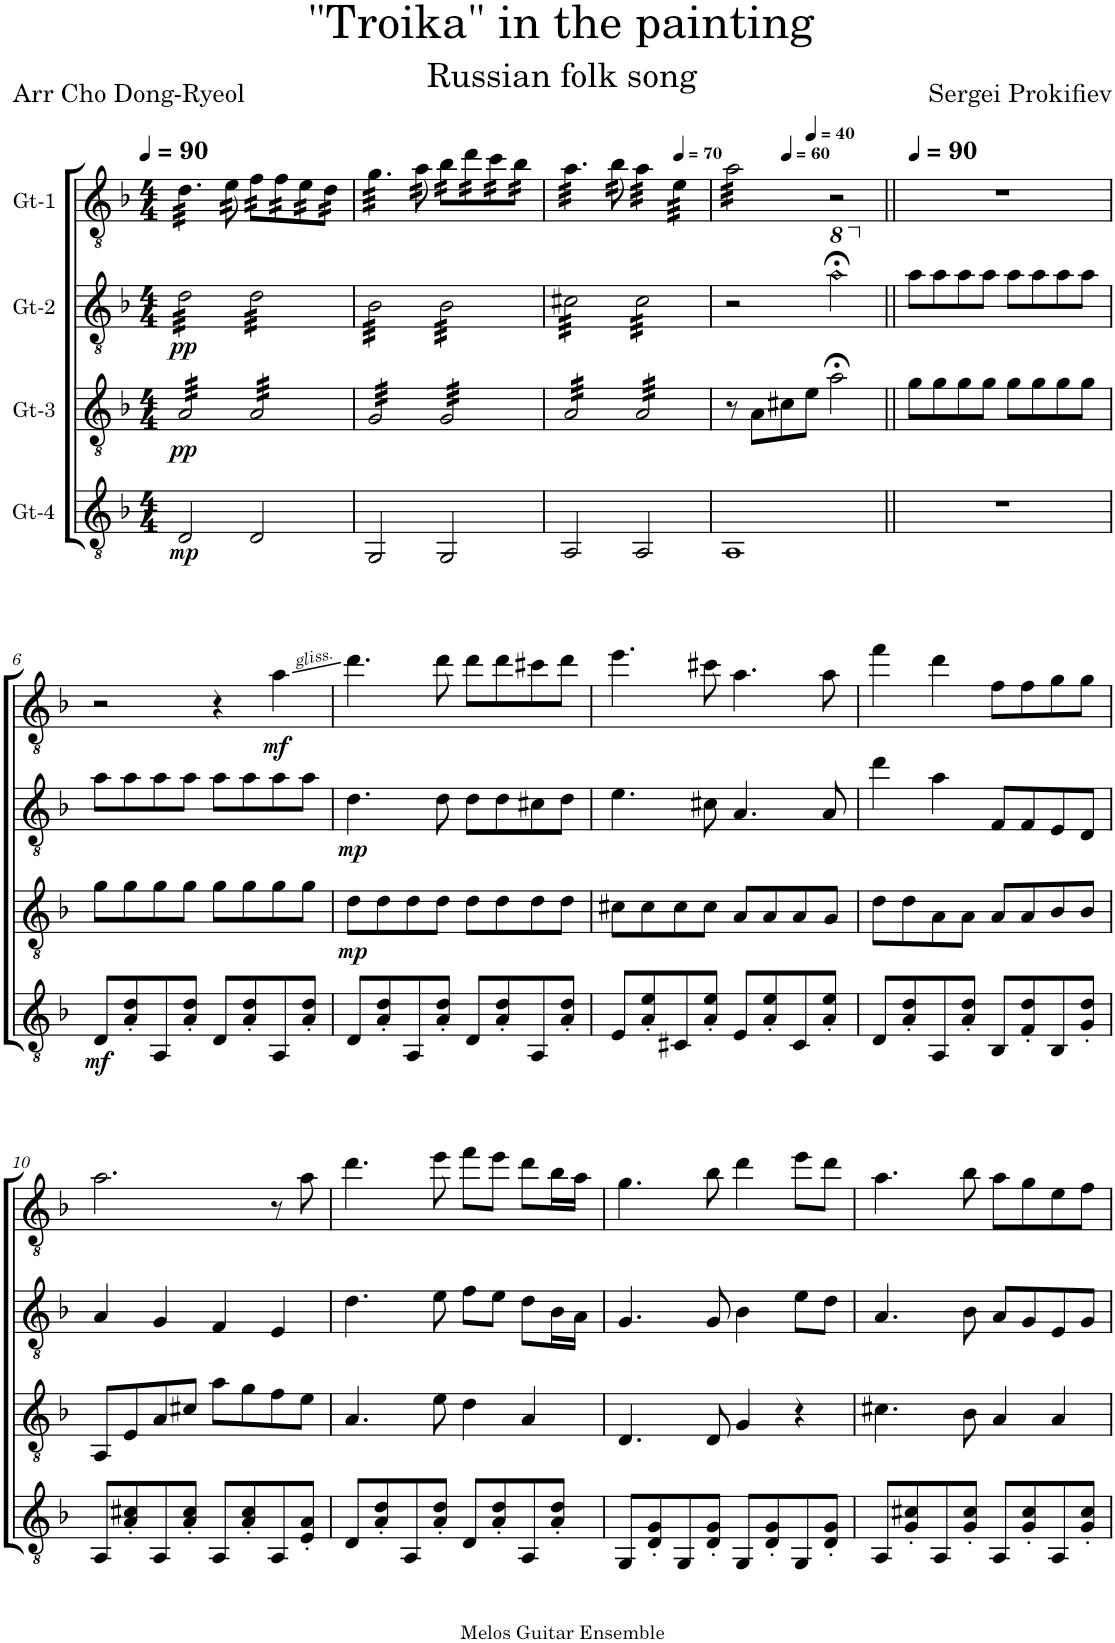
**kern	**dynam	**kern	**dynam	**kern	**dynam	**kern	**dynam
*part4	*part4	*part3	*part3	*part2	*part2	*part1	*part1
*staff4	*staff4	*staff3	*staff3	*staff2	*staff2	*staff1	*staff1
*I"Gt-4	*	*I"Gt-3	*	*I"Gt-2	*	*I"Gt-1	*
*clefGv2	*	*clefGv2	*	*clefGv2	*	*clefGv2	*
*k[b-]	*	*k[b-]	*	*k[b-]	*	*k[b-]	*
*M4/4	*	*M4/4	*	*M4/4	*	*M4/4	*
*MM90	*	*MM90	*	*MM90	*	*MM90	*
=1	=1	=1	=1	=1	=1	=1	=1
!	!LO:DY:b	!	!LO:DY:b	!	!LO:DY:b	!	!
*	*	*tremolo	*	*	*	*	*
*	*	*	*	*tremolo	*	*	*
*	*	*	*	*	*	*tremolo	*
2D/	mp	32A/LLL	pp	32d\LLL	pp	32d\LLL	.
.	.	32A/	.	32d\	.	32d\	.
.	.	32A/	.	32d\	.	32d\	.
.	.	32A/	.	32d\	.	32d\	.
.	.	32A/	.	32d\	.	32d\	.
.	.	32A/	.	32d\	.	32d\	.
.	.	32A/	.	32d\	.	32d\	.
.	.	32A/	.	32d\	.	32d\	.
.	.	32A/	.	32d\	.	32d\	.
.	.	32A/	.	32d\	.	32d\	.
.	.	32A/	.	32d\	.	32d\	.
.	.	32A/	.	32d\	.	32d\JJJ	.
.	.	32A/	.	32d\	.	32e\	.
.	.	32A/	.	32d\	.	32e\	.
.	.	32A/	.	32d\	.	32e\	.
.	.	32A/JJJ	.	32d\JJJ	.	32e\	.
2D/	.	32A/LLL	.	32d\LLL	.	32f\LLL	.
.	.	32A/	.	32d\	.	32f\	.
.	.	32A/	.	32d\	.	32f\	.
.	.	32A/	.	32d\	.	32f\	.
.	.	32A/	.	32d\	.	32f\	.
.	.	32A/	.	32d\	.	32f\	.
.	.	32A/	.	32d\	.	32f\	.
.	.	32A/	.	32d\	.	32f\	.
.	.	32A/	.	32d\	.	32e\	.
.	.	32A/	.	32d\	.	32e\	.
.	.	32A/	.	32d\	.	32e\	.
.	.	32A/	.	32d\	.	32e\	.
.	.	32A/	.	32d\	.	32d\	.
.	.	32A/	.	32d\	.	32d\	.
.	.	32A/	.	32d\	.	32d\	.
.	.	32A/JJJ	.	32d\JJJ	.	32d\JJJ	.
=2	=2	=2	=2	=2	=2	=2	=2
2GG/	.	32G/LLL	.	32B-\LLL	.	32g\LLL	.
.	.	32G/	.	32B-\	.	32g\	.
.	.	32G/	.	32B-\	.	32g\	.
.	.	32G/	.	32B-\	.	32g\	.
.	.	32G/	.	32B-\	.	32g\	.
.	.	32G/	.	32B-\	.	32g\	.
.	.	32G/	.	32B-\	.	32g\	.
.	.	32G/	.	32B-\	.	32g\	.
.	.	32G/	.	32B-\	.	32g\	.
.	.	32G/	.	32B-\	.	32g\	.
.	.	32G/	.	32B-\	.	32g\	.
.	.	32G/	.	32B-\	.	32g\JJJ	.
.	.	32G/	.	32B-\	.	32a\	.
.	.	32G/	.	32B-\	.	32a\	.
.	.	32G/	.	32B-\	.	32a\	.
.	.	32G/JJJ	.	32B-\JJJ	.	32a\	.
2GG/	.	32G/LLL	.	32B-\LLL	.	32b-\LLL	.
.	.	32G/	.	32B-\	.	32b-\	.
.	.	32G/	.	32B-\	.	32b-\	.
.	.	32G/	.	32B-\	.	32b-\	.
.	.	32G/	.	32B-\	.	32dd\	.
.	.	32G/	.	32B-\	.	32dd\	.
.	.	32G/	.	32B-\	.	32dd\	.
.	.	32G/	.	32B-\	.	32dd\	.
.	.	32G/	.	32B-\	.	32cc\	.
.	.	32G/	.	32B-\	.	32cc\	.
.	.	32G/	.	32B-\	.	32cc\	.
.	.	32G/	.	32B-\	.	32cc\	.
.	.	32G/	.	32B-\	.	32b-\	.
.	.	32G/	.	32B-\	.	32b-\	.
.	.	32G/	.	32B-\	.	32b-\	.
.	.	32G/JJJ	.	32B-\JJJ	.	32b-\JJJ	.
=3	=3	=3	=3	=3	=3	=3	=3
2AA/	.	32A/LLL	.	32c#X\LLL	.	32a\LLL	.
.	.	32A/	.	32c#X\	.	32a\	.
.	.	32A/	.	32c#X\	.	32a\	.
.	.	32A/	.	32c#X\	.	32a\	.
.	.	32A/	.	32c#X\	.	32a\	.
.	.	32A/	.	32c#X\	.	32a\	.
.	.	32A/	.	32c#X\	.	32a\	.
.	.	32A/	.	32c#X\	.	32a\	.
.	.	32A/	.	32c#X\	.	32a\	.
.	.	32A/	.	32c#X\	.	32a\	.
.	.	32A/	.	32c#X\	.	32a\	.
.	.	32A/	.	32c#X\	.	32a\JJJ	.
.	.	32A/	.	32c#X\	.	32b-\	.
.	.	32A/	.	32c#X\	.	32b-\	.
.	.	32A/	.	32c#X\	.	32b-\	.
.	.	32A/JJJ	.	32c#X\JJJ	.	32b-\	.
2AA/	.	32A/LLL	.	32c#\LLL	.	32a\LLL	.
.	.	32A/	.	32c#\	.	32a\	.
.	.	32A/	.	32c#\	.	32a\	.
.	.	32A/	.	32c#\	.	32a\	.
.	.	32A/	.	32c#\	.	32a\	.
.	.	32A/	.	32c#\	.	32a\	.
.	.	32A/	.	32c#\	.	32a\	.
.	.	32A/	.	32c#\	.	32a\JJJ	.
*	*	*	*	*	*	*MM70	*
.	.	32A/	.	32c#\	.	32e\LLL	.
.	.	32A/	.	32c#\	.	32e\	.
.	.	32A/	.	32c#\	.	32e\	.
.	.	32A/	.	32c#\	.	32e\	.
.	.	32A/	.	32c#\	.	32e\	.
.	.	32A/	.	32c#\	.	32e\	.
.	.	32A/	.	32c#\	.	32e\	.
.	.	32A/JJJ	.	32c#\JJJ	.	32e\JJJ	.
*	*	*	*	*Xtremolo	*	*	*
*	*	*Xtremolo	*	*	*	*	*
=4	=4	=4	=4	=4	=4	=4	=4
*	*	*	*	*	*	*^	*
*	*	*	*	*	*	*	*^	*
1AA	.	8r	.	2r	.	32a\LLL	4ryy	4.ryy	.
.	.	.	.	.	.	32a\	.	.	.
.	.	.	.	.	.	32a\	.	.	.
.	.	.	.	.	.	32a\	.	.	.
.	.	8A\L	.	.	.	32a\	.	.	.
.	.	.	.	.	.	32a\	.	.	.
.	.	.	.	.	.	32a\	.	.	.
.	.	.	.	.	.	32a\	.	.	.
*	*	*	*	*	*	*MM60	*	*	*
.	.	8c#X\	.	.	.	32a\	2.ryy	.	.
.	.	.	.	.	.	32a\	.	.	.
.	.	.	.	.	.	32a\	.	.	.
.	.	.	.	.	.	32a\	.	.	.
*	*	*	*	*	*	*MM40	*	*	*
.	.	8e\J	.	.	.	32a\	.	2ryy	.
.	.	.	.	.	.	32a\	.	.	.
.	.	.	.	.	.	32a\	.	.	.
.	.	.	.	.	.	32a\JJJ	.	.	.
*	*	*	*	*	*	*Xtremolo	*	*	*
*	*	*	*	*8va	*	*	*	*	*
!	!	!	!	!LO:N:head=diamond	!	!	!	!	!
.	.	2a;<\	.	2aa;<\	.	2r	.	.	.
.	.	.	.	.	.	.	.	8ryy	.
*	*	*	*	*	*	*v	*v	*v	*
=5||	=5||	=5||	=5||	=5||	=5||	=5||	=5||
*	*	*	*	*X8va	*	*	*
*	*	*	*	*	*	*MM90	*
1r	.	8g\L	.	8a\L	.	1r	.
.	.	8g\	.	8a\	.	.	.
.	.	8g\	.	8a\	.	.	.
.	.	8g\J	.	8a\J	.	.	.
.	.	8g\L	.	8a\L	.	.	.
.	.	8g\	.	8a\	.	.	.
.	.	8g\	.	8a\	.	.	.
.	.	8g\J	.	8a\J	.	.	.
!!LO:LB:g=z
=6	=6	=6	=6	=6	=6	=6	=6
!	!LO:DY:b	!	!	!	!	!	!
8D/L	mf	8g\L	.	8a\L	.	2r	.
8A/' 8d/'	.	8g\	.	8a\	.	.	.
8AA/	.	8g\	.	8a\	.	.	.
8A/' 8d/'J	.	8g\J	.	8a\J	.	.	.
8D/L	.	8g\L	.	8a\L	.	4r	.
8A/' 8d/'	.	8g\	.	8a\	.	.	.
!	!	!	!	!	!	!	!LO:DY:b
8AA/	.	8g\	.	8a\	.	4a\	mf
8A/' 8d/'J	.	8g\J	.	8a\J	.	.	.
=7	=7	=7	=7	=7	=7	=7	=7
!	!	!	!LO:DY:b	!	!LO:DY:b	!	!
8D/L	.	8d\L	mp	4.d\	mp	4.dd\	.
8A/' 8d/'	.	8d\	.	.	.	.	.
8AA/	.	8d\	.	.	.	.	.
8A/' 8d/'J	.	8d\J	.	8d\	.	8dd\	.
8D/L	.	8d\L	.	8d\L	.	8dd\L	.
8A/' 8d/'	.	8d\	.	8d\	.	8dd\	.
8AA/	.	8d\	.	8c#X\	.	8cc#X\	.
8A/' 8d/'J	.	8d\J	.	8d\J	.	8dd\J	.
=8	=8	=8	=8	=8	=8	=8	=8
8E/L	.	8c#X\L	.	4.e\	.	4.ee\	.
8A/' 8e/'	.	8c#\	.	.	.	.	.
8C#X/	.	8c#\	.	.	.	.	.
8A/' 8e/'J	.	8c#\J	.	8c#X\	.	8cc#X\	.
8E/L	.	8A/L	.	4.A/	.	4.a\	.
8A/' 8e/'	.	8A/	.	.	.	.	.
8C#/	.	8A/	.	.	.	.	.
8A/' 8e/'J	.	8G/J	.	8A/	.	8a\	.
=9	=9	=9	=9	=9	=9	=9	=9
8D/L	.	8d\L	.	4dd\	.	4ff\	.
8A/' 8d/'	.	8d\	.	.	.	.	.
8AA/	.	8A\	.	4a\	.	4dd\	.
8A/' 8d/'J	.	8A\J	.	.	.	.	.
8BB-/L	.	8A/L	.	8F/L	.	8f\L	.
8F/' 8d/'	.	8A/	.	8F/	.	8f\	.
8BB-/	.	8B-/	.	8E/	.	8g\	.
8G/' 8d/'J	.	8B-/J	.	8D/J	.	8g\J	.
!!LO:LB:g=z
=10	=10	=10	=10	=10	=10	=10	=10
8AA/L	.	8AA/L	.	4A/	.	2.a\	.
8A/' 8c#X/'	.	8E/	.	.	.	.	.
8AA/	.	8A/	.	4G/	.	.	.
8A/' 8c#/'J	.	8c#X/J	.	.	.	.	.
8AA/L	.	8a\L	.	4F/	.	.	.
8A/' 8c#/'	.	8g\	.	.	.	.	.
8AA/	.	8f\	.	4E/	.	8r	.
8E/' 8A/'J	.	8e\J	.	.	.	8a\	.
=11	=11	=11	=11	=11	=11	=11	=11
8D/L	.	4.A/	.	4.d\	.	4.dd\	.
8A/' 8d/'	.	.	.	.	.	.	.
8AA/	.	.	.	.	.	.	.
8A/' 8d/'J	.	8e\	.	8e\	.	8ee\	.
8D/L	.	4d\	.	8f\L	.	8ff\L	.
8A/' 8d/'	.	.	.	8e\J	.	8ee\J	.
8AA/	.	4A/	.	8d\L	.	8dd\L	.
8A/' 8d/'J	.	.	.	16B-\L	.	16b-\L	.
.	.	.	.	16A\JJ	.	16a\JJ	.
=12	=12	=12	=12	=12	=12	=12	=12
8GG/L	.	4.D/	.	4.G/	.	4.g\	.
8D/' 8G/'	.	.	.	.	.	.	.
8GG/	.	.	.	.	.	.	.
8D/' 8G/'J	.	8D/	.	8G/	.	8b-\	.
8GG/L	.	4G/	.	4B-\	.	4dd\	.
8D/' 8G/'	.	.	.	.	.	.	.
8GG/	.	4r	.	8e\L	.	8ee\L	.
8D/' 8G/'J	.	.	.	8d\J	.	8dd\J	.
=13	=13	=13	=13	=13	=13	=13	=13
8AA/L	.	4.c#X\	.	4.A/	.	4.a\	.
8G/' 8c#X/'	.	.	.	.	.	.	.
8AA/	.	.	.	.	.	.	.
8G/' 8c#/'J	.	8B-\	.	8B-\	.	8b-\	.
8AA/L	.	4A/	.	8A/L	.	8a\L	.
8G/' 8c#/'	.	.	.	8G/	.	8g\	.
8AA/	.	4A/	.	8E/	.	8e\	.
8G/' 8c#/'J	.	.	.	8G/J	.	8f\J	.
=	=	=	=	=	=	=	=
*-	*-	*-	*-	*-	*-	*-	*-
